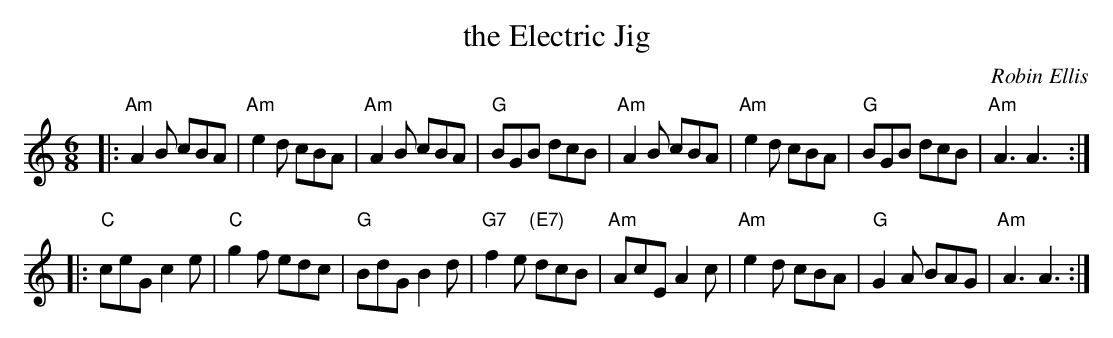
X:1
T: the Electric Jig
C: Robin Ellis
M: 6/8
L: 1/8
K: Am
|:"Am"A2B cBA | "Am"e2d cBA |"Am"A2B cBA |  "G"BGB dcB \
| "Am"A2B cBA | "Am"e2d cBA | "G"BGB dcB | "Am"A3  A3 :|
|: "C"ceG c2e |  "C"g2f edc | "G"BdG B2d | "G7"f2e "(E7)"dcB \
| "Am"AcE A2c | "Am"e2d cBA | "G"G2A BAG | "Am"A3  A3 :|
